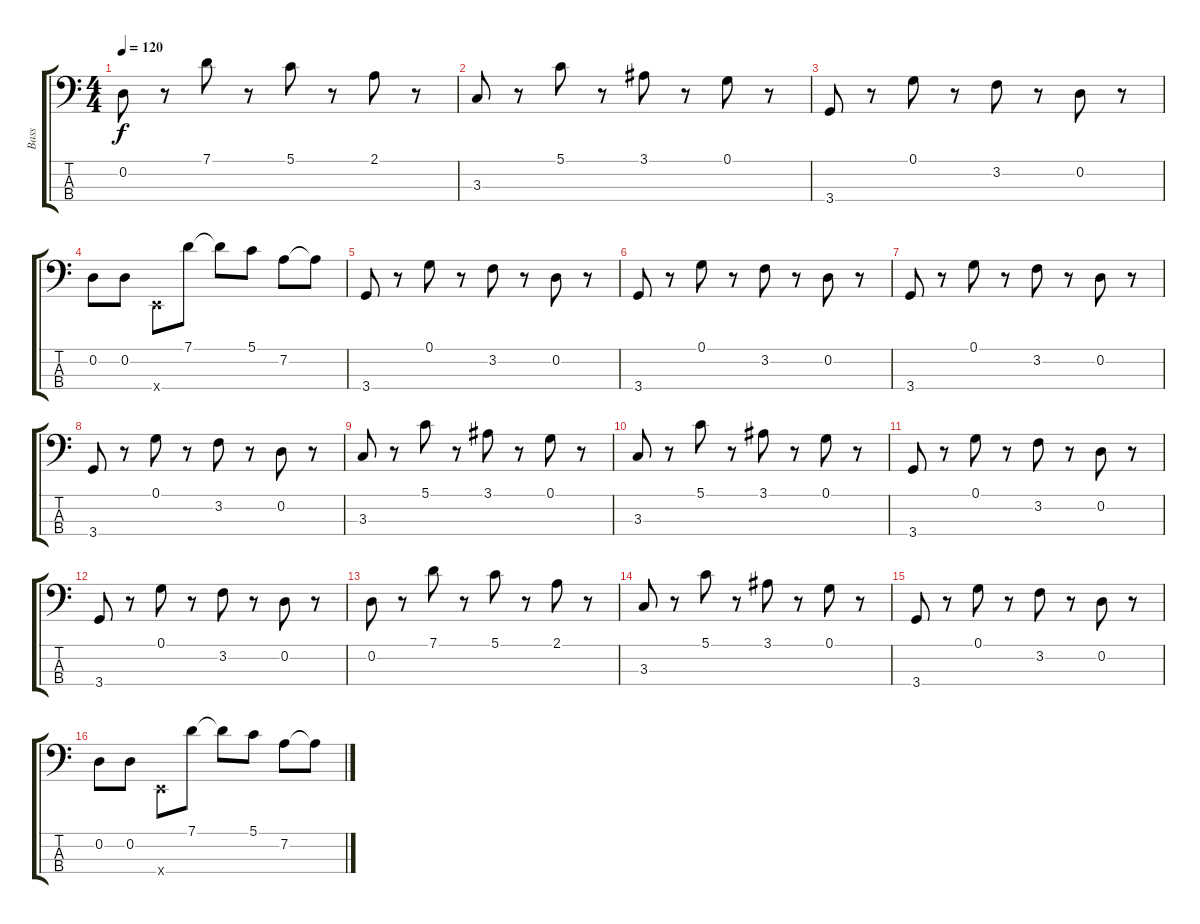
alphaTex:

\track ("Bass" "Bass") {instrument electricbasspick}
\staff {score tabs}
\tuning (G2 D2 A1 E1) {hide}
\ts (4 4)
\tempo 120
\clef f4
\ks c
0.2.8{dy f} r.8 7.1.8 r.8 5.1.8 r.8 2.1.8 r.8 |
3.3.8 r.8 5.1.8 r.8 3.1.8 r.8 0.1.8 r.8 |
3.4.8 r.8 0.1.8 r.8 3.2.8 r.8 0.2.8 r.8 |
0.2.8 0.2.8 0.4{x}.8 7.1.8 7.1{t}.8 5.1.8 7.2.8 7.2{t}.8 |
3.4.8 r.8 0.1.8 r.8 3.2.8 r.8 0.2.8 r.8 |
3.4.8 r.8 0.1.8 r.8 3.2.8 r.8 0.2.8 r.8 |
3.4.8 r.8 0.1.8 r.8 3.2.8 r.8 0.2.8 r.8 |
3.4.8 r.8 0.1.8 r.8 3.2.8 r.8 0.2.8 r.8 |
3.3.8 r.8 5.1.8 r.8 3.1.8 r.8 0.1.8 r.8 |
3.3.8 r.8 5.1.8 r.8 3.1.8 r.8 0.1.8 r.8 |
3.4.8 r.8 0.1.8 r.8 3.2.8 r.8 0.2.8 r.8 |
3.4.8 r.8 0.1.8 r.8 3.2.8 r.8 0.2.8 r.8 |
0.2.8 r.8 7.1.8 r.8 5.1.8 r.8 2.1.8 r.8 |
3.3.8 r.8 5.1.8 r.8 3.1.8 r.8 0.1.8 r.8 |
3.4.8 r.8 0.1.8 r.8 3.2.8 r.8 0.2.8 r.8 |
0.2.8 0.2.8 0.4{x}.8 7.1.8 7.1{t}.8 5.1.8 7.2.8 7.2{t}.8
